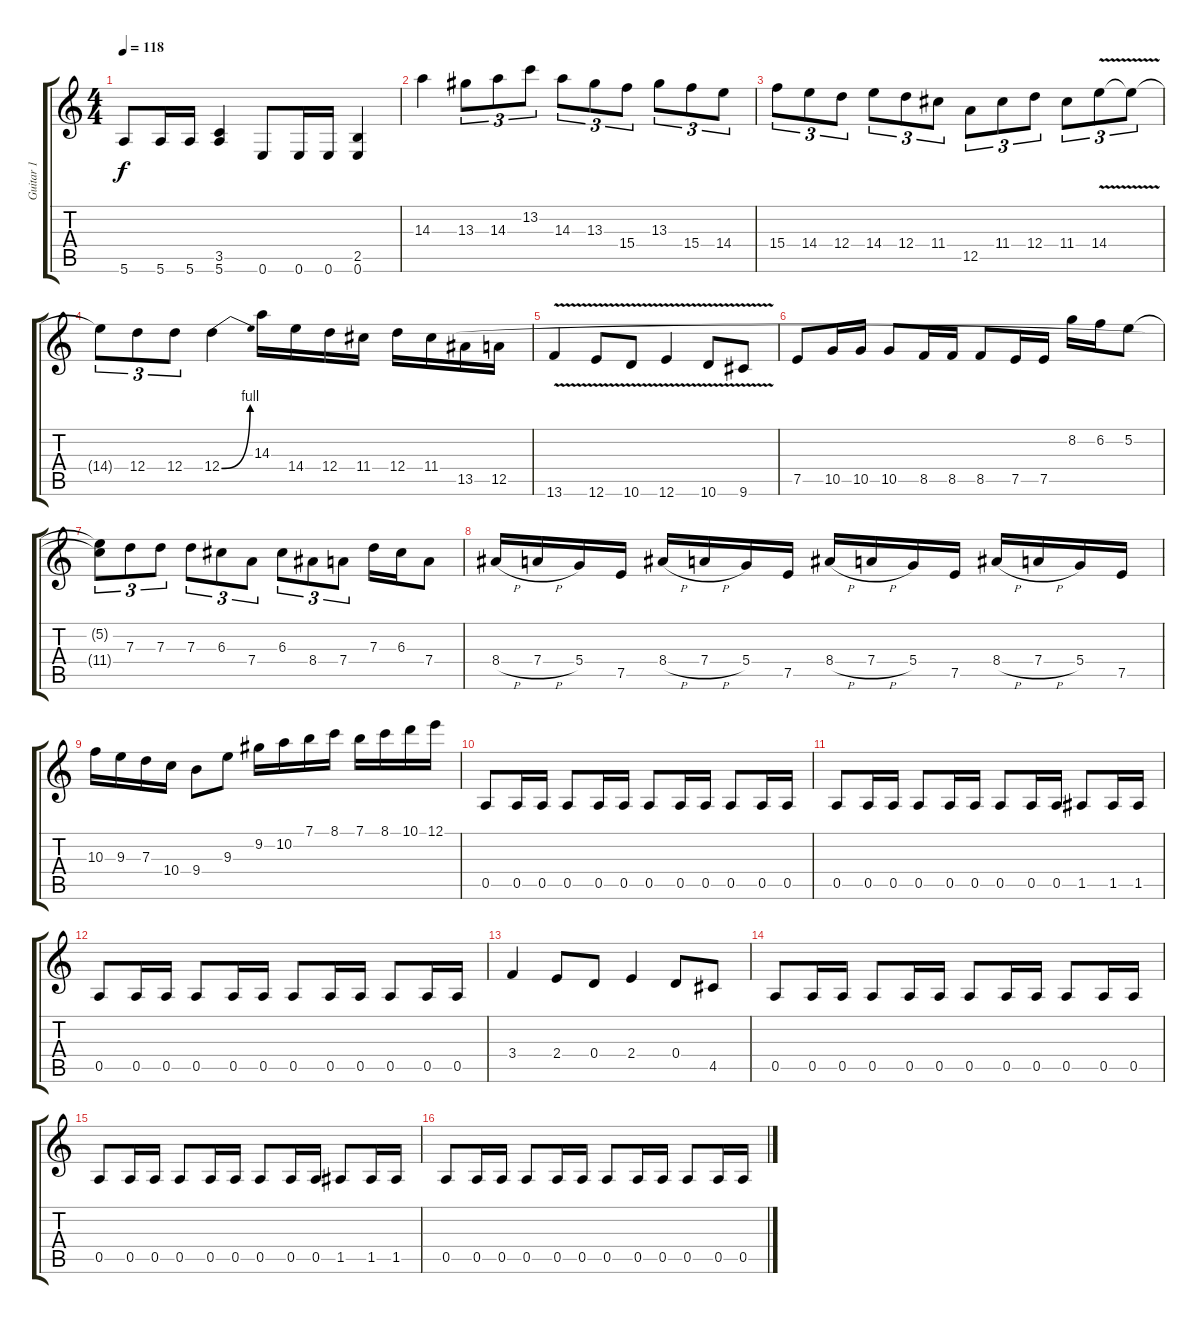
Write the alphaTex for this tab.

\track ("Guitar 1" "Guitar 1") {instrument distortionguitar}
\staff {score tabs}
\tuning (E4 B3 G3 D3 A2 E2) {hide}
\ts (4 4)
\tempo 118
\clef g2
\ks c
5.6.8{dy f} 5.6.16 5.6.16 (3.5 5.6).4 0.6.8 0.6.16 0.6.16 (2.5 0.6).4 |
14.3.4 13.3.8{tu (3 2)} 14.3.8{tu (3 2)} 13.2.8{tu (3 2)} 14.3.8{tu (3 2)} 13.3.8{tu (3 2)} 15.4.8{tu (3 2)} 13.3.8{tu (3 2)} 15.4.8{tu (3 2)} 14.4.8{tu (3 2)} |
15.4.8{tu (3 2)} 14.4.8{tu (3 2)} 12.4.8{tu (3 2)} 14.4.8{tu (3 2)} 12.4.8{tu (3 2)} 11.4.8{tu (3 2)} 12.5.8{tu (3 2)} 11.4.8{tu (3 2)} 12.4.8{tu (3 2)} 11.4.8{tu (3 2)} 14.4{v}.8{tu (3 2)} 14.4{t}.8{tu (3 2)} |
14.4{t}.8{tu (3 2)} 12.4.8{tu (3 2)} 12.4.8{tu (3 2)} 12.4{be (bend 0 0 60 4)}.4 14.3.16 14.4.16 12.4.16 11.4.16 12.4.16 11.4.16 13.5.16 12.5.16 |
13.6{v}.4 12.6{v}.8 10.6{v}.8 12.6{v}.4 10.6{v}.8 9.6{v}.8 |
7.5.8 10.5.16 10.5.16 10.5.8 8.5.16 8.5.16 8.5.8 7.5.16 7.5.16 8.2.16 6.2.16 5.2.8 |
(5.2{t} 11.4{t}).8{tu (3 2)} 7.3.8{tu (3 2)} 7.3.8{tu (3 2)} 7.3.8{tu (3 2)} 6.3.8{tu (3 2)} 7.4.8{tu (3 2)} 6.3.8{tu (3 2)} 8.4.8{tu (3 2)} 7.4.8{tu (3 2)} 7.3.16 6.3.16 7.4.8 |
8.4{h}.16 7.4{h}.16 5.4.16 7.5.16 8.4{h}.16 7.4{h}.16 5.4.16 7.5.16 8.4{h}.16 7.4{h}.16 5.4.16 7.5.16 8.4{h}.16 7.4{h}.16 5.4.16 7.5.16 |
10.3.16 9.3.16 7.3.16 10.4.16 9.4.8 9.3.8 9.2.16 10.2.16 7.1.16 8.1.16 7.1.16 8.1.16 10.1.16 12.1.16 |
0.5.8 0.5.16 0.5.16 0.5.8 0.5.16 0.5.16 0.5.8 0.5.16 0.5.16 0.5.8 0.5.16 0.5.16 |
0.5.8 0.5.16 0.5.16 0.5.8 0.5.16 0.5.16 0.5.8 0.5.16 0.5.16 1.5.8 1.5.16 1.5.16 |
0.5.8 0.5.16 0.5.16 0.5.8 0.5.16 0.5.16 0.5.8 0.5.16 0.5.16 0.5.8 0.5.16 0.5.16 |
3.4.4 2.4.8 0.4.8 2.4.4 0.4.8 4.5.8 |
0.5.8 0.5.16 0.5.16 0.5.8 0.5.16 0.5.16 0.5.8 0.5.16 0.5.16 0.5.8 0.5.16 0.5.16 |
0.5.8 0.5.16 0.5.16 0.5.8 0.5.16 0.5.16 0.5.8 0.5.16 0.5.16 1.5.8 1.5.16 1.5.16 |
0.5.8 0.5.16 0.5.16 0.5.8 0.5.16 0.5.16 0.5.8 0.5.16 0.5.16 0.5.8 0.5.16 0.5.16
